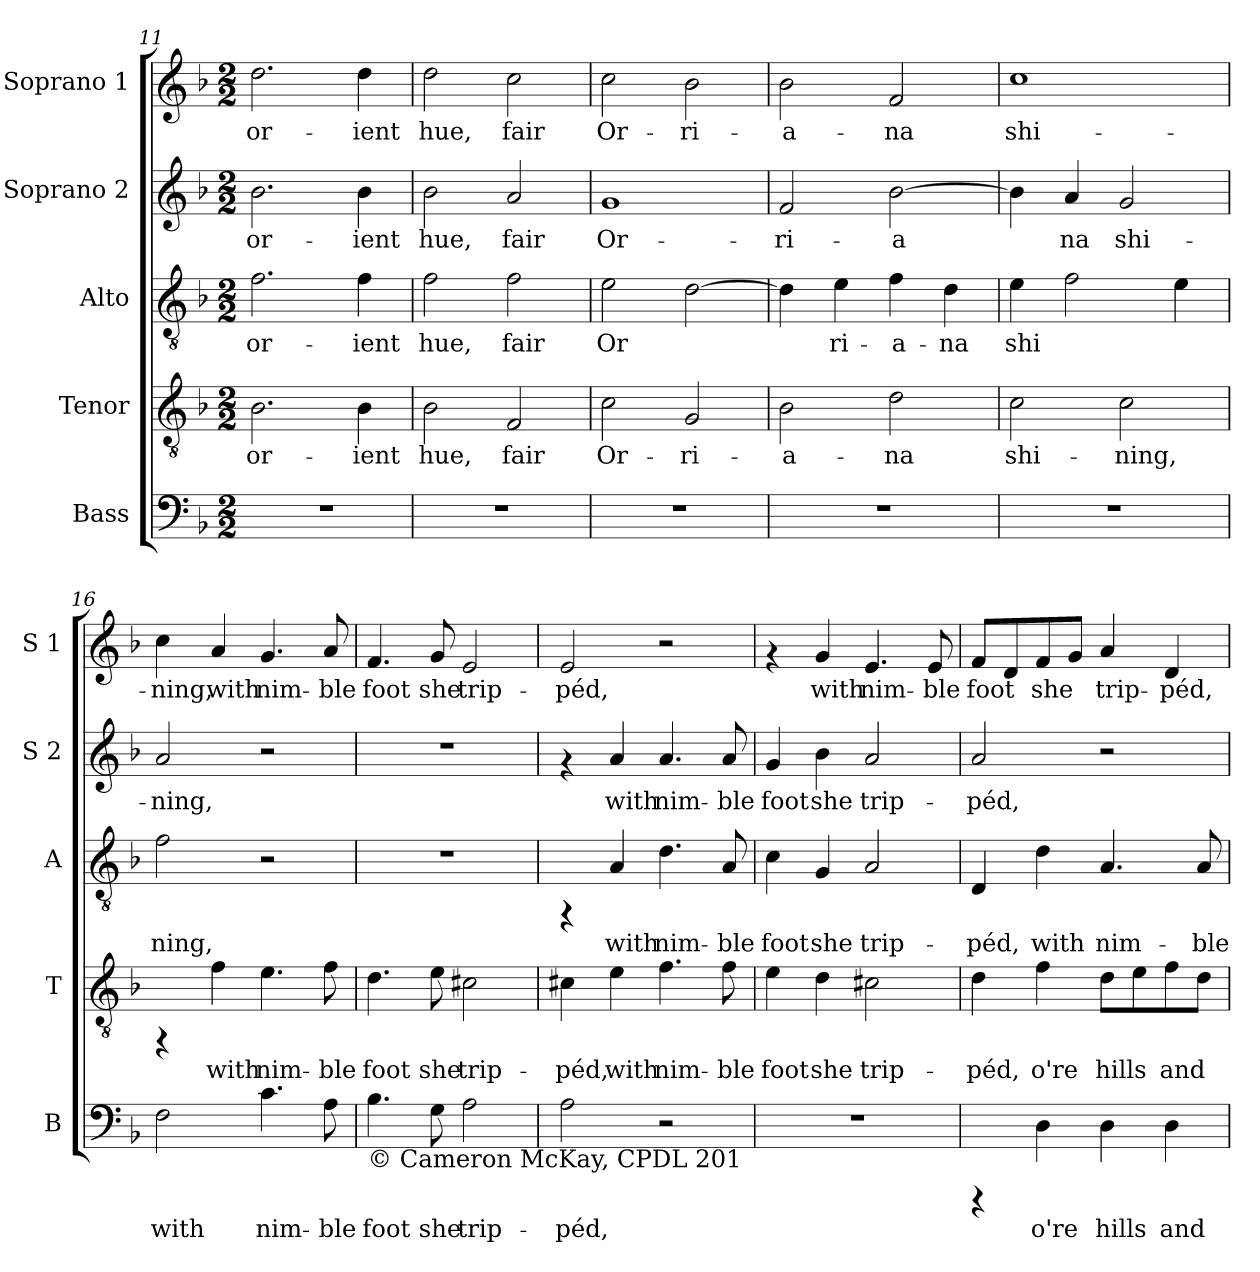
**kern	**text	**kern	**text	**kern	**text	**kern	**text	**kern	**text
*part5	*part5	*part4	*part4	*part3	*part3	*part2	*part2	*part1	*part1
*staff5	*staff5	*staff4	*staff4	*staff3	*staff3	*staff2	*staff2	*staff1	*staff1
*I"Bass	*	*I"Tenor	*	*I"Alto	*	*I"Soprano 2	*	*I"Soprano 1	*
*I'B	*	*I'T	*	*I'A	*	*I'S 2	*	*I'S 1	*
*clefF4	*	*clefGv2	*	*clefGv2	*	*clefG2	*	*clefG2	*
*k[b-]	*	*k[b-]	*	*k[b-]	*	*k[b-]	*	*k[b-]	*
*F:	*	*F:	*	*F:	*	*F:	*	*F:	*
*M2/2	*	*M2/2	*	*M2/2	*	*M2/2	*	*M2/2	*
=11	=11	=11	=11	=11	=11	=11	=11	=11	=11
!	!	!	!LO:LY:b:cj	!	!LO:LY:b:cj	!	!LO:LY:b:cj	!	!LO:LY:b:cj
1r	.	2.B-\	or-	2.f\	or-	2.b-\	or-	2.dd\	or-
!	!	!	!LO:LY:b:cj	!	!LO:LY:b:cj	!	!LO:LY:b:cj	!	!LO:LY:b:cj
.	.	4B-\	-ient	4f\	-ient	4b-\	-ient	4dd\	-ient
=12	=12	=12	=12	=12	=12	=12	=12	=12	=12
!	!	!	!LO:LY:b:cj	!	!LO:LY:b:cj	!	!LO:LY:b:cj	!	!LO:LY:b:cj
1r	.	2B-\	hue,	2f\	hue,	2b-\	hue,	2dd\	hue,
!	!	!	!LO:LY:b:cj	!	!LO:LY:b:cj	!	!LO:LY:b:cj	!	!LO:LY:b:cj
.	.	2F/	fair	2f\	fair	2a/	fair	2cc\	fair
!!LO:PB:g=z
=13	=13	=13	=13	=13	=13	=13	=13	=13	=13
!	!	!	!LO:LY:b:cj	!	!LO:LY:b:cj	!	!LO:LY:b:cj	!	!LO:LY:b:cj
1r	.	2c\	Or-	2e\	Or-	1g	Or-	2cc\	Or-
!	!	!	!LO:LY:b:cj	!	!LO:LY:b:cj	!	!	!	!LO:LY:b:cj
.	.	2G/	-ri-	[>2d\	--	.	.	2b-\	-ri-
=14	=14	=14	=14	=14	=14	=14	=14	=14	=14
!	!	!	!LO:LY:b:cj	!	!LO:LY:b:cj	!	!LO:LY:b:cj	!	!LO:LY:b:cj
1r	.	2B-\	-a-	4d\]	--	2f/	-ri-	2b-\	-a-
!	!	!	!	!	!LO:LY:b:cj	!	!	!	!
.	.	.	.	4e\	-ri-	.	.	.	.
!	!	!	!LO:LY:b:cj	!	!LO:LY:b:cj	!	!LO:LY:b:cj	!	!LO:LY:b:cj
.	.	2d\	-na	4f\	-a-	[>2b-\	-a-	2f/	-na
!	!	!	!	!	!LO:LY:b:cj	!	!	!	!
.	.	.	.	4d\	-na	.	.	.	.
=15	=15	=15	=15	=15	=15	=15	=15	=15	=15
!	!	!	!LO:LY:b:cj	!	!LO:LY:b:cj	!	!LO:LY:b:cj	!	!LO:LY:b:cj
1r	.	2c\	shi-	4e\	shi-	4b-\]	--	1cc	shi-
!	!	!	!	!	!LO:LY:b:cj	!	!LO:LY:b:cj	!	!
.	.	.	.	2f\	--	4a/	-na	.	.
!	!	!	!LO:LY:b:cj	!	!	!	!LO:LY:b:cj	!	!
.	.	2c\	-ning,	.	.	2g/	shi-	.	.
!	!	!	!	!	!LO:LY:b:cj	!	!	!	!
.	.	.	.	4e\	--	.	.	.	.
=16	=16	=16	=16	=16	=16	=16	=16	=16	=16
!	!LO:LY:b:rj	!	!	!	!LO:LY:b:cj	!	!LO:LY:b:cj	!	!LO:LY:b:cj
2F\	with	4rFF	.	2f\	-ning,	2a/	-ning,	4cc\	-ning,
!	!	!	!LO:LY:b:cj	!	!	!	!	!	!LO:LY:b:cj
.	.	4f\	with	.	.	.	.	4a/	with
!	!LO:LY:b:rj	!	!LO:LY:b:cj	!	!	!	!	!	!LO:LY:b:cj
4.c\	nim-	4.e\	nim-	2r	.	2r	.	4.g/	nim-
!	!LO:LY:b:rj	!	!LO:LY:b:cj	!	!	!	!	!	!LO:LY:b:cj
8A\	-ble	8f\	-ble	.	.	.	.	8a/	-ble
=17	=17	=17	=17	=17	=17	=17	=17	=17	=17
!LO:TX:b:t=© Cameron McKay, CPDL 201	!	!	!	!	!	!	!	!	!
!	!LO:LY:b:rj	!	!LO:LY:b:cj	!	!	!	!	!	!LO:LY:b:cj
4.B-\	foot	4.d\	foot	1r	.	1r	.	4.f/	foot
!	!LO:LY:b:rj	!	!LO:LY:b:cj	!	!	!	!	!	!LO:LY:b:cj
8G\	she	8e\	she	.	.	.	.	8g/	she
!	!LO:LY:b:rj	!	!LO:LY:b:cj	!	!	!	!	!	!LO:LY:b:cj
2A\	trip-	2c#X\	trip-	.	.	.	.	2e/	trip-
=18	=18	=18	=18	=18	=18	=18	=18	=18	=18
!	!LO:LY:b:rj	!	!LO:LY:b:cj	!	!	!	!	!	!LO:LY:b:cj
2A\	-péd,	4c#X\	-péd,	4rFF	.	4rf	.	2e/	-péd,
!	!	!	!LO:LY:b:cj	!	!LO:LY:b:cj	!	!LO:LY:b:cj	!	!
.	.	4e\	with	4A/	with	4a/	with	.	.
!	!	!	!LO:LY:b:cj	!	!LO:LY:b:cj	!	!LO:LY:b:cj	!	!
2r	.	4.f\	nim-	4.d\	nim-	4.a/	nim-	2r	.
!	!	!	!LO:LY:b:cj	!	!LO:LY:b:cj	!	!LO:LY:b:cj	!	!
.	.	8f\	-ble	8A/	-ble	8a/	-ble	.	.
!!LO:PB:g=z
=19	=19	=19	=19	=19	=19	=19	=19	=19	=19
!	!	!	!LO:LY:b:cj	!	!LO:LY:b:cj	!	!LO:LY:b:cj	!	!
1r	.	4e\	foot	4c\	foot	4g/	foot	4rf	.
!	!	!	!LO:LY:b:cj	!	!LO:LY:b:cj	!	!LO:LY:b:cj	!	!LO:LY:b:cj
.	.	4d\	she	4G/	she	4b-\	she	4g/	with
!	!	!	!LO:LY:b:cj	!	!LO:LY:b:cj	!	!LO:LY:b:cj	!	!LO:LY:b:cj
.	.	2c#X\	trip-	2A/	trip-	2a/	trip-	4.e/	nim-
!	!	!	!	!	!	!	!	!	!LO:LY:b:cj
.	.	.	.	.	.	.	.	8e/	-ble
=20	=20	=20	=20	=20	=20	=20	=20	=20	=20
!	!	!	!LO:LY:b:cj	!	!LO:LY:b:cj	!	!LO:LY:b:cj	!	!LO:LY:b:cj
4rCCC	.	4d\	-péd,	4D/	-péd,	2a/	-péd,	8f/L	foot
!	!	!	!	!	!	!	!	!	!LO:LY:b:cj
.	.	.	.	.	.	.	.	8d/	.
!	!LO:LY:b:rj	!	!LO:LY:b:cj	!	!LO:LY:b:cj	!	!	!	!LO:LY:b:cj
4D\	o're	4f\	o're	4d\	with	.	.	8f/	she
!	!	!	!	!	!	!	!	!	!LO:LY:b:cj
.	.	.	.	.	.	.	.	8g/J	.
!	!LO:LY:b:rj	!	!LO:LY:b:cj	!	!LO:LY:b:cj	!	!	!	!LO:LY:b:cj
4D\	hills	8d\L	hills	4.A/	nim-	2r	.	4a/	trip-
!	!	!	!LO:LY:b:cj	!	!	!	!	!	!
.	.	8e\	.	.	.	.	.	.	.
!	!LO:LY:b:rj	!	!LO:LY:b:cj	!	!	!	!	!	!LO:LY:b:cj
4D\	and	8f\	and	.	.	.	.	4d/	-péd,
!	!	!	!LO:LY:b:cj	!	!LO:LY:b:cj	!	!	!	!
.	.	8d\J	.	8A/	-ble	.	.	.	.
=	=	=	=	=	=	=	=	=	=
*-	*-	*-	*-	*-	*-	*-	*-	*-	*-
